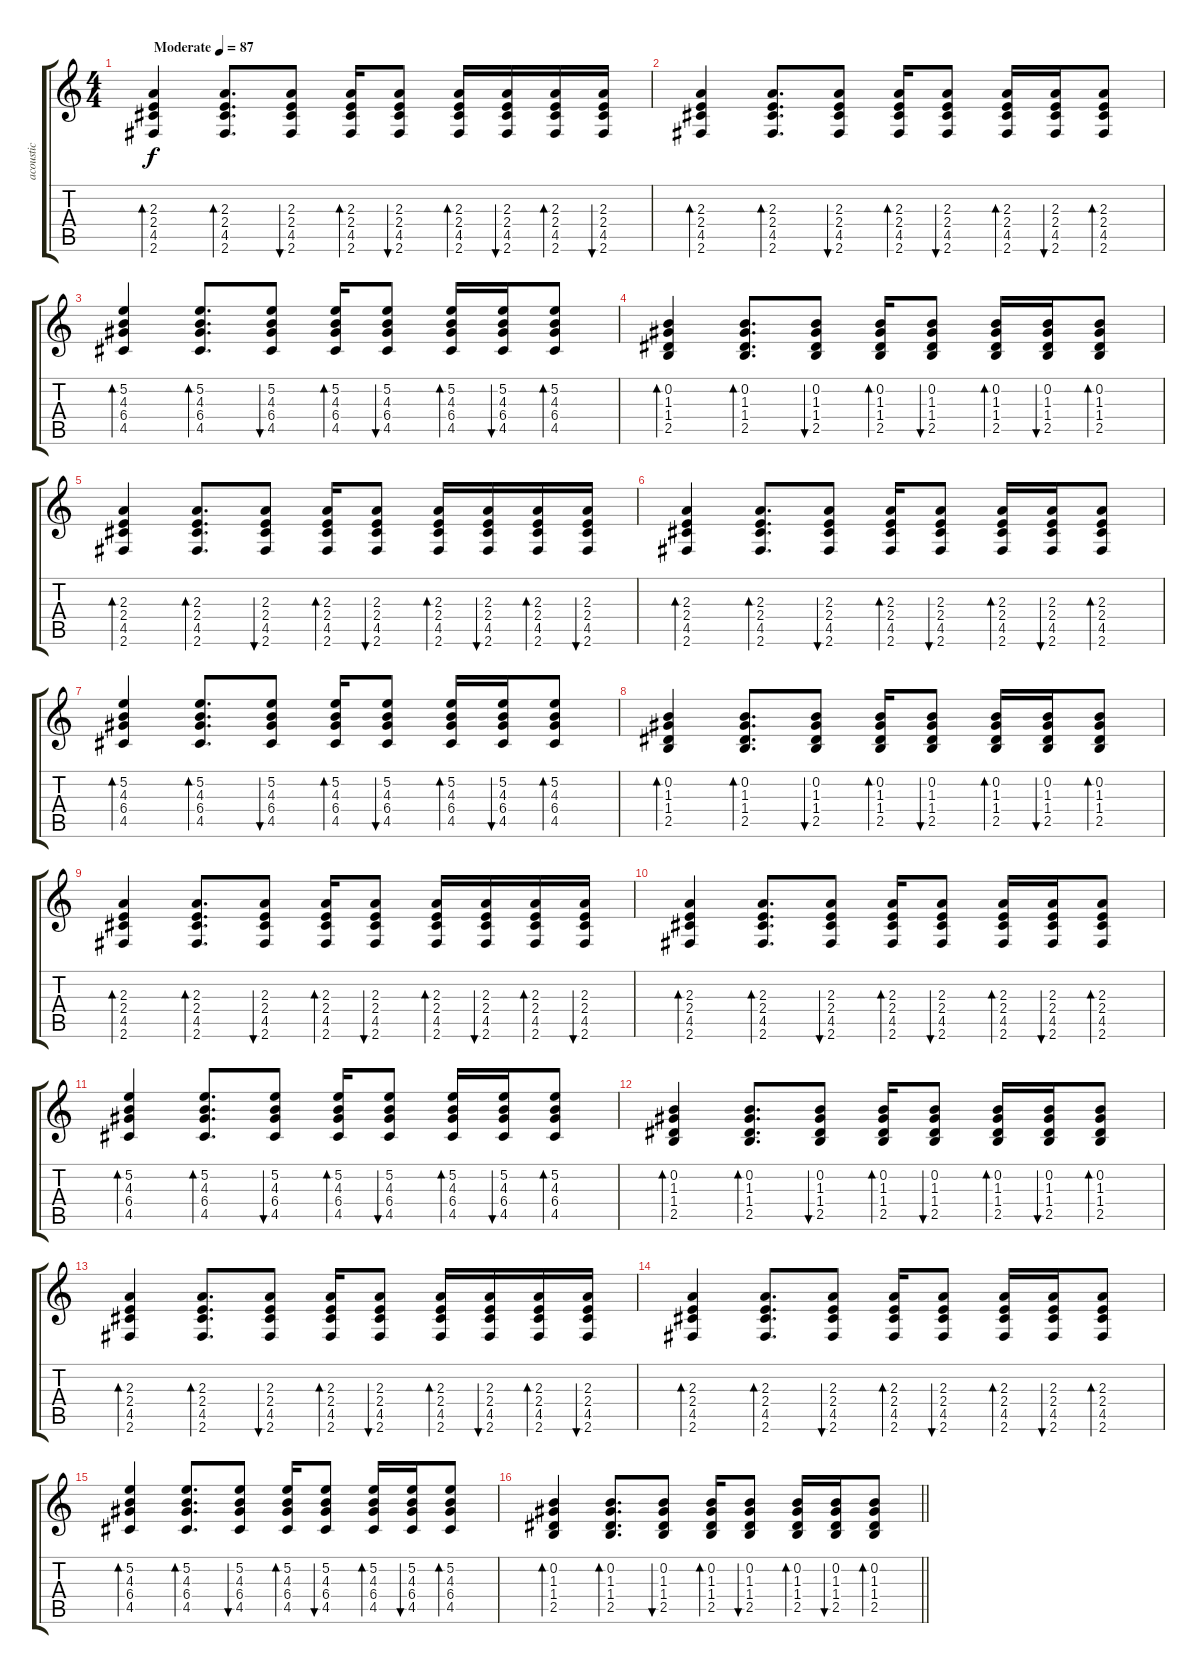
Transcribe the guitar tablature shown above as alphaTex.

\track ("acoustic" "acoustic") {instrument acousticguitarnylon}
\staff {score tabs}
\tuning (E4 B3 G3 D3 A2 E2) {hide}
\ts (4 4)
\tempo (87 "Moderate")
\clef g2
\ks c
(2.3 2.4 4.5 2.6).4{bd 30 dy f instrument acousticguitarnylon} (2.3 2.4 4.5 2.6).8{d bd 30} (2.3 2.4 4.5 2.6).8{bu 30} (2.3 2.4 4.5 2.6).16{bd 30} (2.3 2.4 4.5 2.6).8{bu 30} (2.3 2.4 4.5 2.6).16{bd 30} (2.3 2.4 4.5 2.6).16{bu 30} (2.3 2.4 4.5 2.6).16{bd 30} (2.3 2.4 4.5 2.6).16{bu 30} |
(2.3 2.4 4.5 2.6).4{bd 30} (2.3 2.4 4.5 2.6).8{d bd 30} (2.3 2.4 4.5 2.6).8{bu 30} (2.3 2.4 4.5 2.6).16{bd 30} (2.3 2.4 4.5 2.6).8{bu 30} (2.3 2.4 4.5 2.6).16{bd 30} (2.3 2.4 4.5 2.6).16{bu 30} (2.3 2.4 4.5 2.6).8{bd 30} |
(5.2 4.3 6.4 4.5).4{bd 30} (5.2 4.3 6.4 4.5).8{d bd 30} (5.2 4.3 6.4 4.5).8{bu 30} (5.2 4.3 6.4 4.5).16{bd 30} (5.2 4.3 6.4 4.5).8{bu 30} (5.2 4.3 6.4 4.5).16{bd 30} (5.2 4.3 6.4 4.5).16{bu 30} (5.2 4.3 6.4 4.5).8{bd 30} |
(0.2 1.3 1.4 2.5).4{bd 30} (0.2 1.3 1.4 2.5).8{d bd 30} (0.2 1.3 1.4 2.5).8{bu 30} (0.2 1.3 1.4 2.5).16{bd 30} (0.2 1.3 1.4 2.5).8{bu 30} (0.2 1.3 1.4 2.5).16{bd 30} (0.2 1.3 1.4 2.5).16{bu 30} (0.2 1.3 1.4 2.5).8{bd 30} |
(2.3 2.4 4.5 2.6).4{bd 30} (2.3 2.4 4.5 2.6).8{d bd 30} (2.3 2.4 4.5 2.6).8{bu 30} (2.3 2.4 4.5 2.6).16{bd 30} (2.3 2.4 4.5 2.6).8{bu 30} (2.3 2.4 4.5 2.6).16{bd 30} (2.3 2.4 4.5 2.6).16{bu 30} (2.3 2.4 4.5 2.6).16{bd 30} (2.3 2.4 4.5 2.6).16{bu 30} |
(2.3 2.4 4.5 2.6).4{bd 30} (2.3 2.4 4.5 2.6).8{d bd 30} (2.3 2.4 4.5 2.6).8{bu 30} (2.3 2.4 4.5 2.6).16{bd 30} (2.3 2.4 4.5 2.6).8{bu 30} (2.3 2.4 4.5 2.6).16{bd 30} (2.3 2.4 4.5 2.6).16{bu 30} (2.3 2.4 4.5 2.6).8{bd 30} |
(5.2 4.3 6.4 4.5).4{bd 30} (5.2 4.3 6.4 4.5).8{d bd 30} (5.2 4.3 6.4 4.5).8{bu 30} (5.2 4.3 6.4 4.5).16{bd 30} (5.2 4.3 6.4 4.5).8{bu 30} (5.2 4.3 6.4 4.5).16{bd 30} (5.2 4.3 6.4 4.5).16{bu 30} (5.2 4.3 6.4 4.5).8{bd 30} |
(0.2 1.3 1.4 2.5).4{bd 30} (0.2 1.3 1.4 2.5).8{d bd 30} (0.2 1.3 1.4 2.5).8{bu 30} (0.2 1.3 1.4 2.5).16{bd 30} (0.2 1.3 1.4 2.5).8{bu 30} (0.2 1.3 1.4 2.5).16{bd 30} (0.2 1.3 1.4 2.5).16{bu 30} (0.2 1.3 1.4 2.5).8{bd 30} |
(2.3 2.4 4.5 2.6).4{bd 30} (2.3 2.4 4.5 2.6).8{d bd 30} (2.3 2.4 4.5 2.6).8{bu 30} (2.3 2.4 4.5 2.6).16{bd 30} (2.3 2.4 4.5 2.6).8{bu 30} (2.3 2.4 4.5 2.6).16{bd 30} (2.3 2.4 4.5 2.6).16{bu 30} (2.3 2.4 4.5 2.6).16{bd 30} (2.3 2.4 4.5 2.6).16{bu 30} |
(2.3 2.4 4.5 2.6).4{bd 30} (2.3 2.4 4.5 2.6).8{d bd 30} (2.3 2.4 4.5 2.6).8{bu 30} (2.3 2.4 4.5 2.6).16{bd 30} (2.3 2.4 4.5 2.6).8{bu 30} (2.3 2.4 4.5 2.6).16{bd 30} (2.3 2.4 4.5 2.6).16{bu 30} (2.3 2.4 4.5 2.6).8{bd 30} |
(5.2 4.3 6.4 4.5).4{bd 30} (5.2 4.3 6.4 4.5).8{d bd 30} (5.2 4.3 6.4 4.5).8{bu 30} (5.2 4.3 6.4 4.5).16{bd 30} (5.2 4.3 6.4 4.5).8{bu 30} (5.2 4.3 6.4 4.5).16{bd 30} (5.2 4.3 6.4 4.5).16{bu 30} (5.2 4.3 6.4 4.5).8{bd 30} |
(0.2 1.3 1.4 2.5).4{bd 30} (0.2 1.3 1.4 2.5).8{d bd 30} (0.2 1.3 1.4 2.5).8{bu 30} (0.2 1.3 1.4 2.5).16{bd 30} (0.2 1.3 1.4 2.5).8{bu 30} (0.2 1.3 1.4 2.5).16{bd 30} (0.2 1.3 1.4 2.5).16{bu 30} (0.2 1.3 1.4 2.5).8{bd 30} |
(2.3 2.4 4.5 2.6).4{bd 30} (2.3 2.4 4.5 2.6).8{d bd 30} (2.3 2.4 4.5 2.6).8{bu 30} (2.3 2.4 4.5 2.6).16{bd 30} (2.3 2.4 4.5 2.6).8{bu 30} (2.3 2.4 4.5 2.6).16{bd 30} (2.3 2.4 4.5 2.6).16{bu 30} (2.3 2.4 4.5 2.6).16{bd 30} (2.3 2.4 4.5 2.6).16{bu 30} |
(2.3 2.4 4.5 2.6).4{bd 30} (2.3 2.4 4.5 2.6).8{d bd 30} (2.3 2.4 4.5 2.6).8{bu 30} (2.3 2.4 4.5 2.6).16{bd 30} (2.3 2.4 4.5 2.6).8{bu 30} (2.3 2.4 4.5 2.6).16{bd 30} (2.3 2.4 4.5 2.6).16{bu 30} (2.3 2.4 4.5 2.6).8{bd 30} |
(5.2 4.3 6.4 4.5).4{bd 30} (5.2 4.3 6.4 4.5).8{d bd 30} (5.2 4.3 6.4 4.5).8{bu 30} (5.2 4.3 6.4 4.5).16{bd 30} (5.2 4.3 6.4 4.5).8{bu 30} (5.2 4.3 6.4 4.5).16{bd 30} (5.2 4.3 6.4 4.5).16{bu 30} (5.2 4.3 6.4 4.5).8{bd 30} |
\barLineRight lightlight
(0.2 1.3 1.4 2.5).4{bd 30} (0.2 1.3 1.4 2.5).8{d bd 30} (0.2 1.3 1.4 2.5).8{bu 30} (0.2 1.3 1.4 2.5).16{bd 30} (0.2 1.3 1.4 2.5).8{bu 30} (0.2 1.3 1.4 2.5).16{bd 30} (0.2 1.3 1.4 2.5).16{bu 30} (0.2 1.3 1.4 2.5).8{bd 30}
